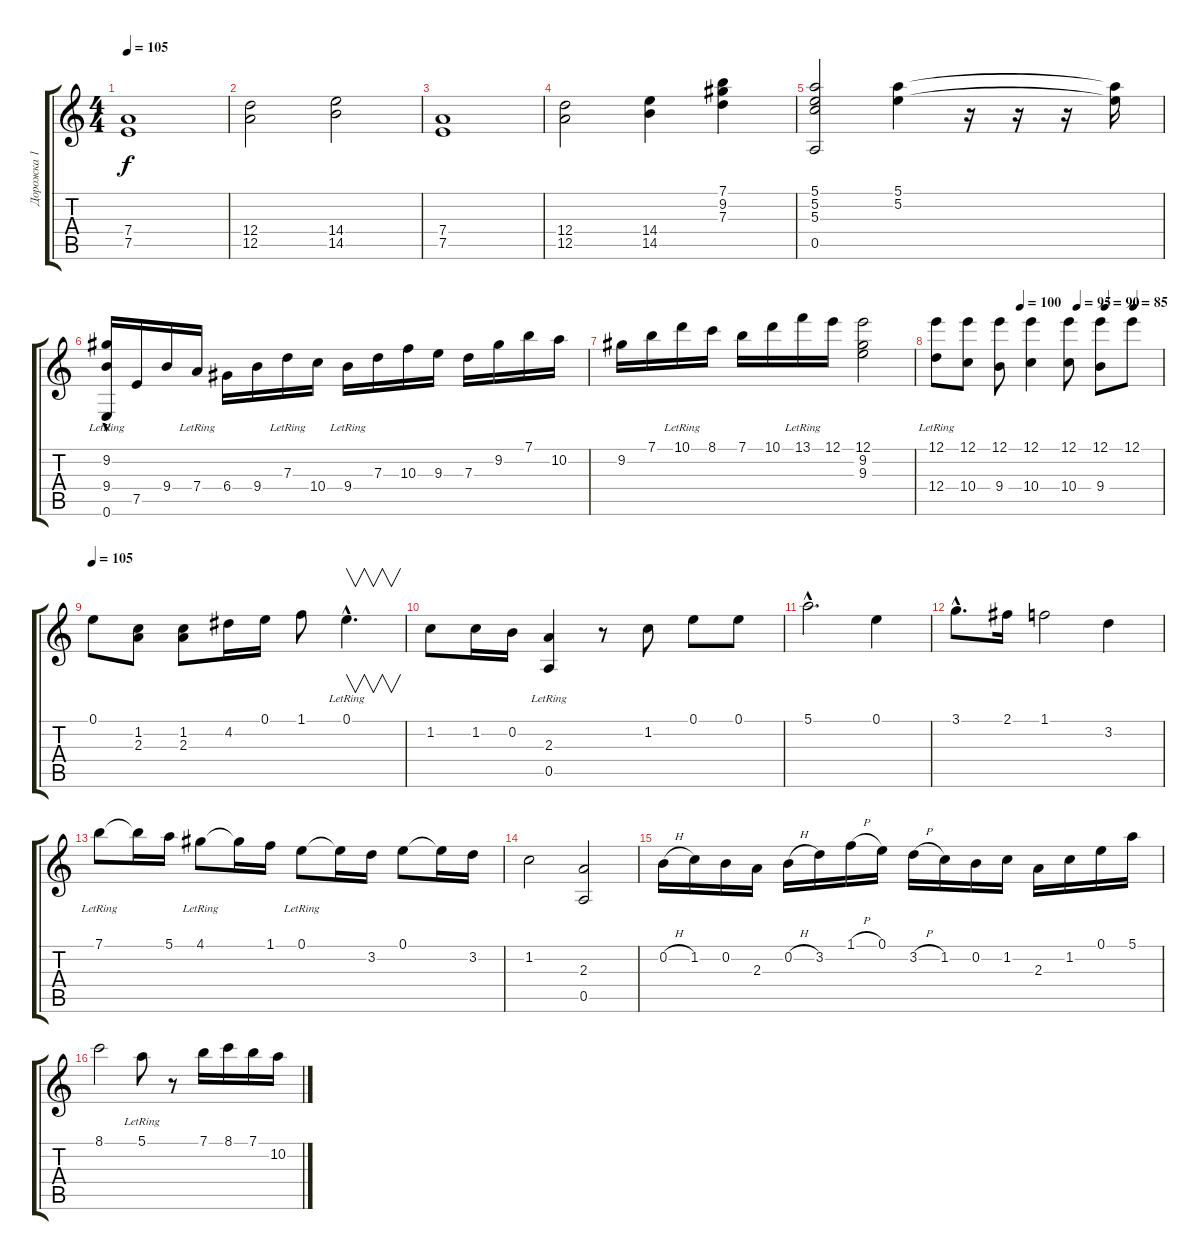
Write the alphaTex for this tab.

\track ("Дорожка 1" "Дорожка 1") {instrument distortionguitar}
\staff {score tabs}
\tuning (E4 B3 G3 D3 A2 E2) {hide}
\ts (4 4)
\tempo 105
\clef g2
\ks c
(7.4 7.5).1{dy f} |
(12.4 12.5).2 (14.4 14.5).2 |
(7.4 7.5).1 |
(12.4 12.5).2 (14.4 14.5).4 (7.1 9.2 7.3).4 |
(5.1 5.2 5.3 0.5).2 (5.1 5.2).4 r.16 r.16 r.16 (5.1{t} 5.2{t}).16 |
(9.2{lr} 9.4{lr} 0.6{hac lr}).16 7.5.16 9.4.16 7.4{lr}.16 6.4.16 9.4.16 7.3{lr}.16 10.4.16 9.4{lr}.16 7.3.16 10.3.16 9.3.16 7.3.16 9.2.16 7.1.16 10.2.16 |
9.2.16 7.1.16 10.1{lr}.16 8.1.16 7.1.16 10.1.16 13.1{lr}.16 12.1.16 (12.1 9.2 9.3).2 |
\tempo (100 0.375)
\tempo (95 0.625)
\tempo (90 0.75)
\tempo (85 0.875)
(12.1{lr} 12.4{lr}).8 (12.1 10.4).8 (12.1 9.4).8 (12.1 10.4).4 (12.1 10.4).8{volume 12} (12.1 9.4).8{volume 11} 12.1.8{volume 10} |
\tempo 105
0.1.8{volume 13 instrument electricguitarclean} (1.2 2.3).8 (1.2 2.3).8 4.2.16{balance 8} 0.1.16 1.1.8 0.1{hac lr}.4{v d} |
1.2.8{instrument distortionguitar} 1.2.16 0.2.16 (2.3{lr} 0.5{lr}).4 r.8 1.2.8 0.1.8 0.1.8 |
5.1{hac}.2{d} 0.1.4 |
3.1{hac}.8{d} 2.1.16 1.1.2 3.2.4 |
7.1{lr}.8 7.1{t}.16 5.1.16 4.1{lr}.8 4.1{t}.16 1.1.16 0.1{lr}.8 0.1{t}.16 3.2.16 0.1.8 0.1{t}.16 3.2.16 |
1.2.2 (2.3 0.5).2 |
0.2{h}.16 1.2.16 0.2.16 2.3.16 0.2{h}.16 3.2.16 1.1{h}.16 0.1.16 3.2{h}.16 1.2.16 0.2.16 1.2.16 2.3.16 1.2.16 0.1.16 5.1.16 |
8.1.2 5.1{lr}.8 r.8 7.1.16 8.1.16 7.1.16 10.2.16
